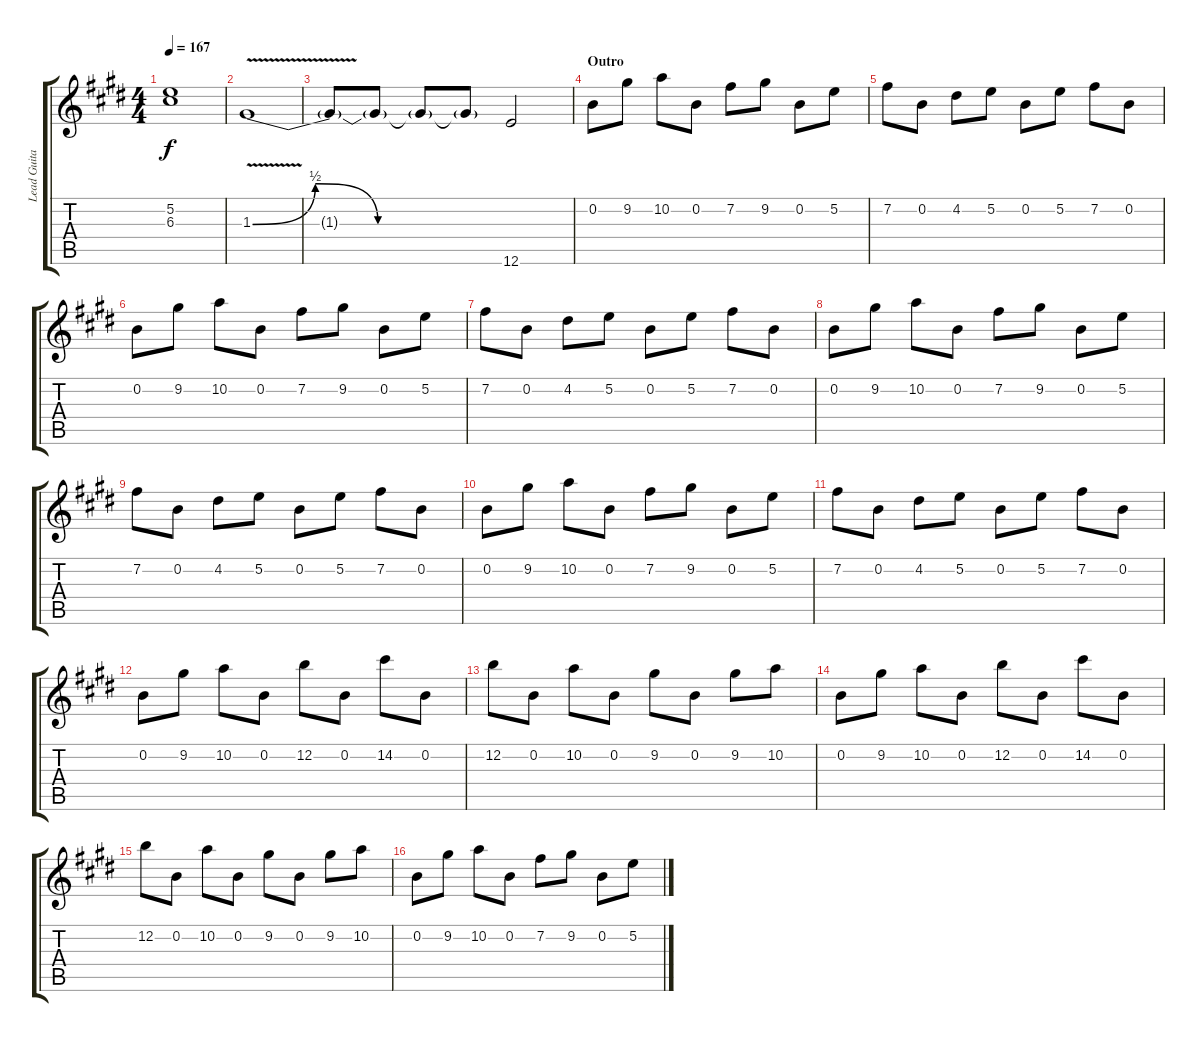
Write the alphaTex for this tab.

\track ("Lead Guitar" "Lead Guita") {instrument distortionguitar}
\staff {score tabs}
\tuning (E4 B3 G3 D3 A2 E2) {hide}
\ts (4 4)
\tempo 167
\clef g2
\ks e
(5.2 6.3).1{dy f} |
1.3{be (custom 0 0 15 2 30 0 45 0 60 0) v}.1 |
1.3{t}.8 1.3{t}.8 1.3{t}.8 1.3{t}.8 12.6.2 |
\section ("" "Outro")
0.2.8 9.2.8 10.2.8 0.2.8 7.2.8 9.2.8 0.2.8 5.2.8 |
7.2.8 0.2.8 4.2.8 5.2.8 0.2.8 5.2.8 7.2.8 0.2.8 |
0.2.8 9.2.8 10.2.8 0.2.8 7.2.8 9.2.8 0.2.8 5.2.8 |
7.2.8 0.2.8 4.2.8 5.2.8 0.2.8 5.2.8 7.2.8 0.2.8 |
0.2.8 9.2.8 10.2.8 0.2.8 7.2.8 9.2.8 0.2.8 5.2.8 |
7.2.8 0.2.8 4.2.8 5.2.8 0.2.8 5.2.8 7.2.8 0.2.8 |
0.2.8 9.2.8 10.2.8 0.2.8 7.2.8 9.2.8 0.2.8 5.2.8 |
7.2.8 0.2.8 4.2.8 5.2.8 0.2.8 5.2.8 7.2.8 0.2.8 |
0.2.8 9.2.8 10.2.8 0.2.8 12.2.8 0.2.8 14.2.8 0.2.8 |
12.2.8 0.2.8 10.2.8 0.2.8 9.2.8 0.2.8 9.2.8 10.2.8 |
0.2.8 9.2.8 10.2.8 0.2.8 12.2.8 0.2.8 14.2.8 0.2.8 |
12.2.8 0.2.8 10.2.8 0.2.8 9.2.8 0.2.8 9.2.8 10.2.8 |
0.2.8 9.2.8 10.2.8 0.2.8 7.2.8 9.2.8 0.2.8 5.2.8
